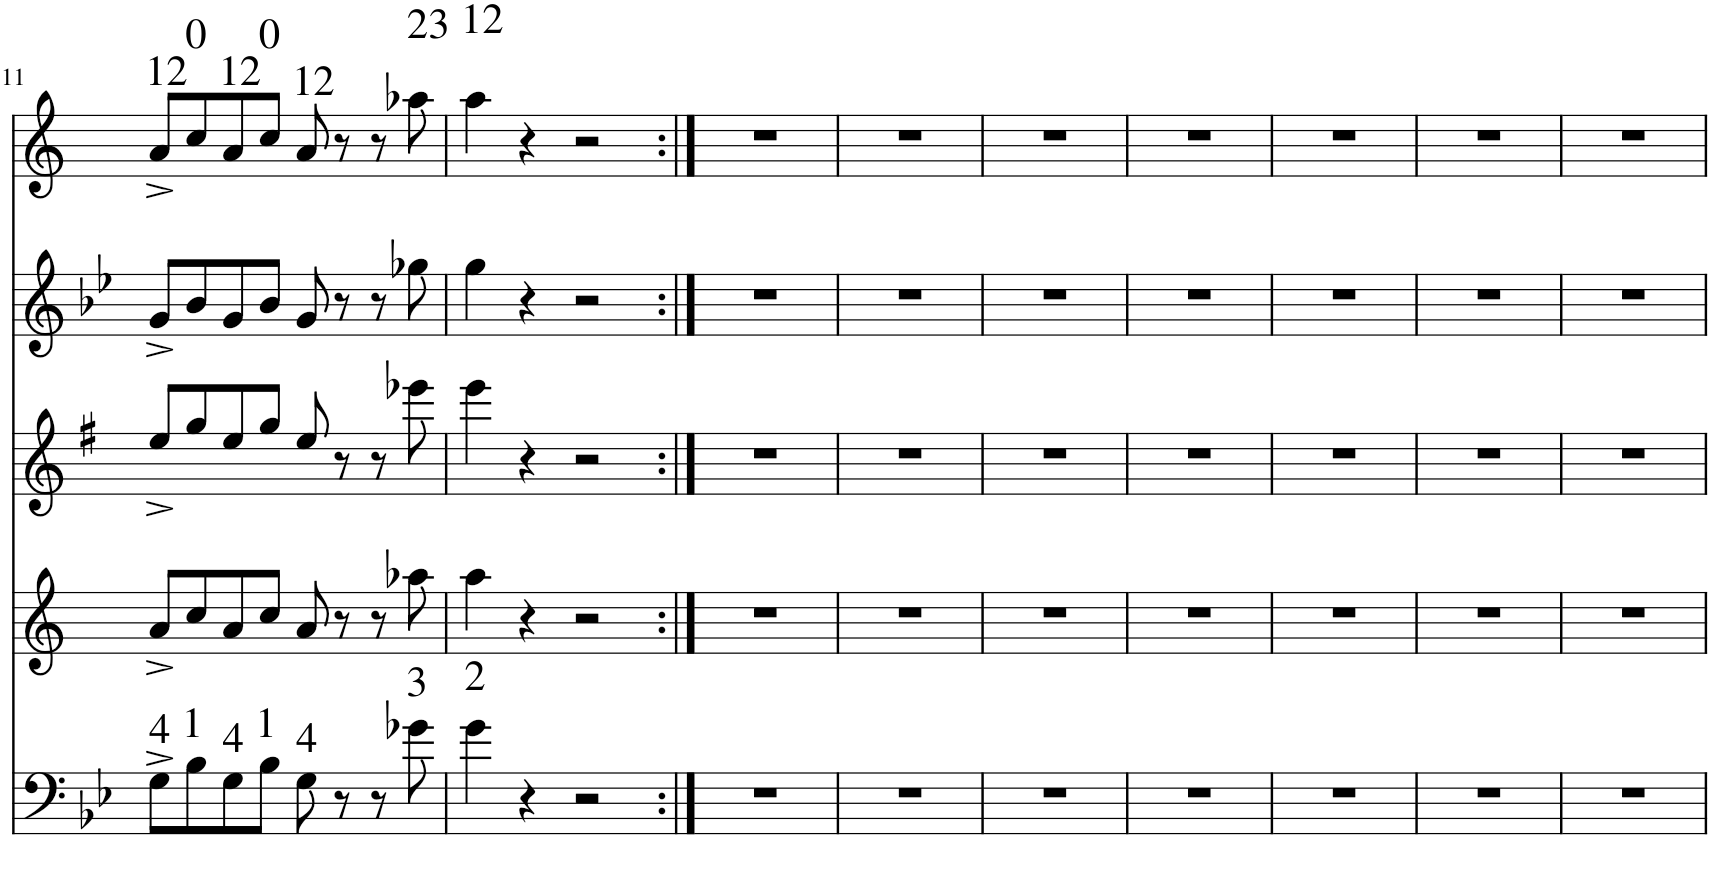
**kern	**kern	**kern	**kern	**kern	**kern	**kern	**kern
*part8	*part7	*part6	*part5	*part4	*part3	*part2	*part1
*staff8	*staff7	*staff6	*staff5	*staff4	*staff3	*staff2	*staff1
*I"Trompete Bb	*I"Tuba	*I"Trombone	*I"Saxofone Tenor	*I"Saxofone Alto	*I"Clarineta Bb	*I"Flauta	*I"Trompete Bb
*I'Tpt	*I'Tba	*I'Trb	*	*	*I'Cl	*I'Fl	*I'Tpt
!!LO:PB:g=z
*clefG2	*clefF4	*clefF4	*clefG2	*clefG2	*clefG2	*clefG2	*clefG2
*Trd1c2	*	*	*Trd8c14	*Trd5c9	*Trd1c2	*	*Trd1c2
*k[]	*k[b-e-]	*k[b-e-]	*k[]	*k[f#]	*k[]	*k[b-e-]	*k[]
*M4/4	*M4/4	*M4/4	*M4/4	*M4/4	*M4/4	*M4/4	*M4/4
*Xbrackettup	*Xbrackettup	*	*	*	*	*	*
=11	=11	=11	=11	=11	=11	=11	=11
!	!	!	!	!	!	!	!LO:TX:a:t=12
!	!	!LO:TX:a:t=4	!	!	!	!	!
24A	24GGG	8G^>\L	8a^/L	8ee^/L	8a^\L	8g^/L	8a^/L
24r	24r	.	.	.	.	.	.
24A/KL	24GGG/KL	.	.	.	.	.	.
!	!	!	!	!	!	!	!LO:TX:a:t=0
!	!	!LO:TX:a:t=1	!	!	!	!	!
8A/J	8GGG/J	8B-\	8cc/	8gg/	8cc\J	8b-/	8cc/
!	!	!	!	!	!	!	!LO:TX:a:t=12
!	!	!LO:TX:a:t=4	!	!	!	!	!
4r	4r	8G\	8a/	8ee/	8a\L	8g/	8a/
!	!	!	!	!	!	!	!LO:TX:a:t=0
!	!	!LO:TX:a:t=1	!	!	!	!	!
.	.	8B-\J	8cc/J	8gg/J	8cc\J	8b-/J	8cc/J
!	!	!	!	!	!	!	!LO:TX:a:t=12
!	!	!LO:TX:a:t=4	!	!	!	!	!
24a	24GG	8G\	8a/	8ee/	8a	8g/	8a/
24r	24r	.	.	.	.	.	.
24a/KL	24GG/KL	.	.	.	.	.	.
8a/J	8GG/J	8r	8r	8r	8r	8r	8r
4r	4r	8r	8r	8r	8r	8r	8r
!	!	!	!	!	!	!	!LO:TX:a:t=23
!	!	!LO:TX:a:t=3	!	!	!	!	!
.	.	8g-X\	8aa-X\	8eee-X\	8aa-X	8gg-X\	8aa-X\
=12	=12	=12	=12	=12	=12	=12	=12
!	!	!	!	!	!	!	!LO:TX:a:t=12
!	!	!LO:TX:a:t=2	!	!	!	!	!
8A	8GGG	4g\	4aa\	4eee\	4aa	4gg\	4aa\
8r	8r	.	.	.	.	.	.
4r	4r	4r	4r	4r	4r	4r	4r
2r	2r	2r	2r	2r	2r	2r	2r
=13:|!	=13:|!	=13:|!	=13:|!	=13:|!	=13:|!	=13:|!	=13:|!
4a	4GG	1r	1r	1r	1r	1r	1r
4e	4DD	.	.	.	.	.	.
4a	4GG	.	.	.	.	.	.
4e	4DD	.	.	.	.	.	.
=14	=14	=14	=14	=14	=14	=14	=14
4a	4GG	1r	1r	1r	1r	1r	1r
4e	4DD	.	.	.	.	.	.
8a/L	8GG/L	.	.	.	.	.	.
8e/J	8DD/J	.	.	.	.	.	.
8f#X/L	8EEn/L	.	.	.	.	.	.
8g#X/J	8FF#X/J	.	.	.	.	.	.
=15	=15	=15	=15	=15	=15	=15	=15
4a	4GG	1r	1r	1r	1r	1r	1r
4e	4DD	.	.	.	.	.	.
4a	4GG	.	.	.	.	.	.
4e	4DD	.	.	.	.	.	.
=16	=16	=16	=16	=16	=16	=16	=16
4a	4GG	1r	1r	1r	1r	1r	1r
4e	4DD	.	.	.	.	.	.
8a/L	8GG/L	.	.	.	.	.	.
8a/J	8GG/J	.	.	.	.	.	.
8g#X/L	8FF#X/L	.	.	.	.	.	.
8gn/J	8FFn/J	.	.	.	.	.	.
=17	=17	=17	=17	=17	=17	=17	=17
4f	4EE-	1r	1r	1r	1r	1r	1r
4d	4CC	.	.	.	.	.	.
4f	4EE-	.	.	.	.	.	.
4d	4CC	.	.	.	.	.	.
=18	=18	=18	=18	=18	=18	=18	=18
4f	4EE-	1r	1r	1r	1r	1r	1r
4d	4CC	.	.	.	.	.	.
8f/L	8EE-/L	.	.	.	.	.	.
8e/J	8DD/J	.	.	.	.	.	.
8f#X/L	8EEn/L	.	.	.	.	.	.
8g#X/J	8FF#X/J	.	.	.	.	.	.
=19	=19	=19	=19	=19	=19	=19	=19
4a	4GG	1r	1r	1r	1r	1r	1r
4e	4DD	.	.	.	.	.	.
4a	4GG	.	.	.	.	.	.
4e	4DD	.	.	.	.	.	.
=	=	=	=	=	=	=	=
*-	*-	*-	*-	*-	*-	*-	*-
